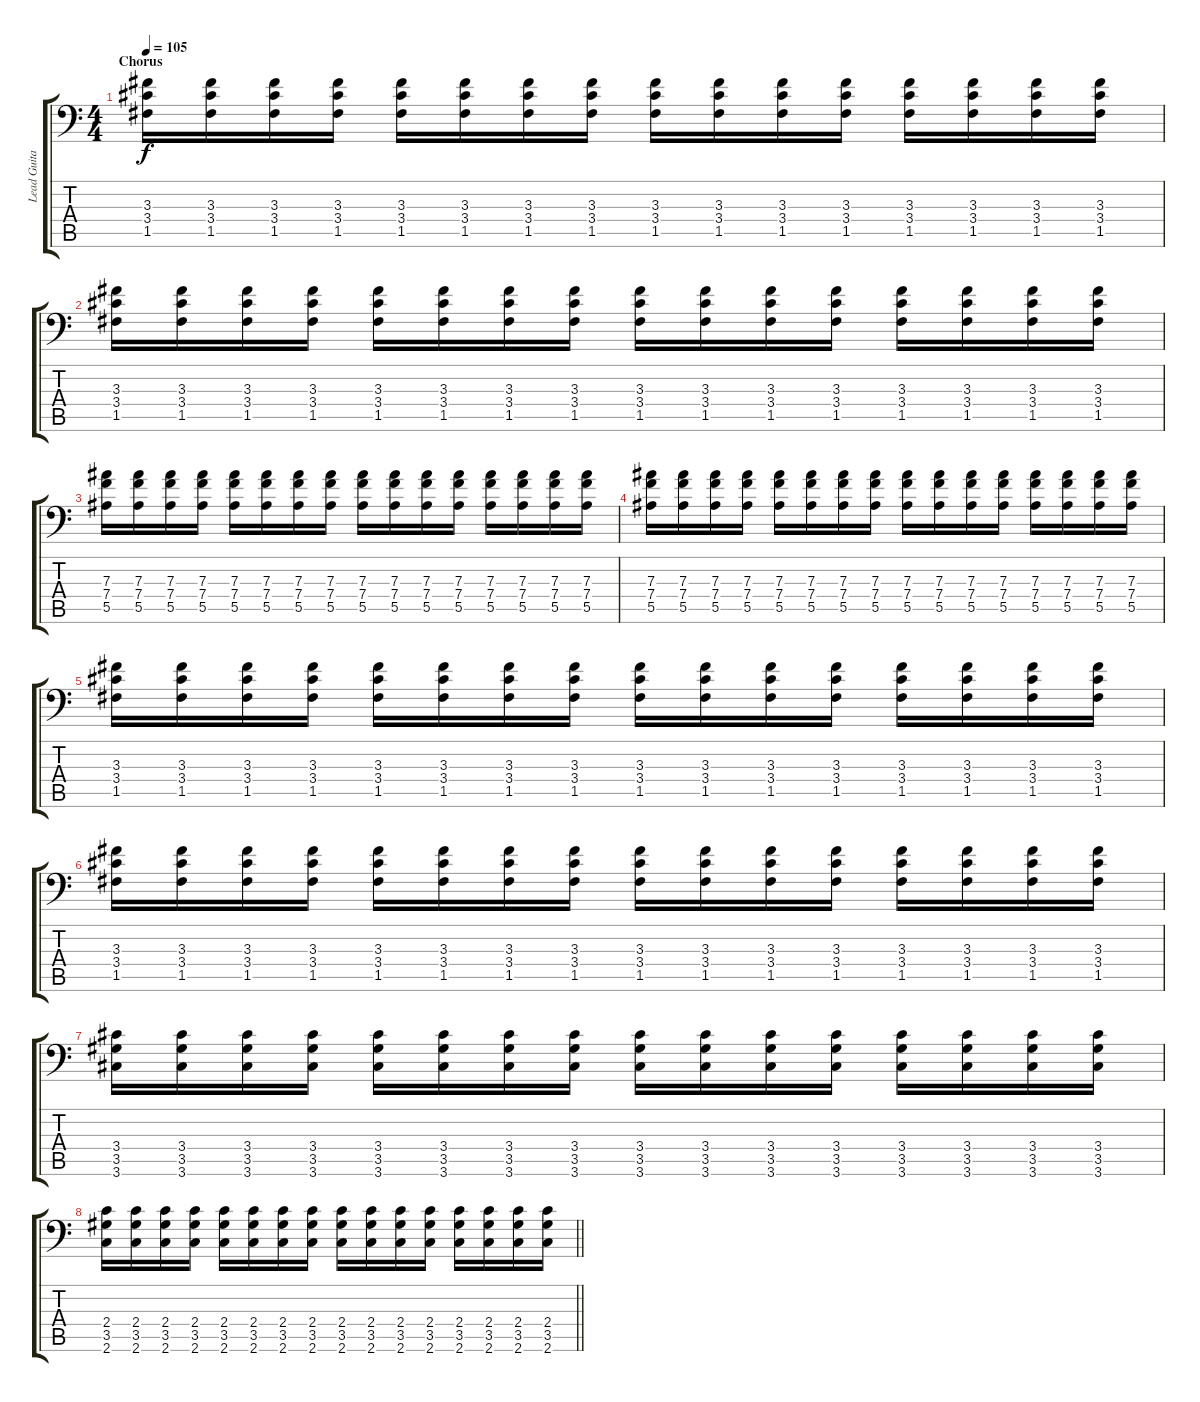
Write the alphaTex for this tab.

\track ("Lead Guitar" "Lead Guita") {instrument distortionguitar}
\staff {score tabs}
\tuning (C4 G3 Eb3 Bb2 F2 Bb1) {hide}
\ts (4 4)
\section ("" "Chorus")
\tempo 105
\clef f4
\ks c
(3.3 3.4 1.5).16{dy f} (3.3 3.4 1.5).16 (3.3 3.4 1.5).16 (3.3 3.4 1.5).16 (3.3 3.4 1.5).16 (3.3 3.4 1.5).16 (3.3 3.4 1.5).16 (3.3 3.4 1.5).16 (3.3 3.4 1.5).16 (3.3 3.4 1.5).16 (3.3 3.4 1.5).16 (3.3 3.4 1.5).16 (3.3 3.4 1.5).16 (3.3 3.4 1.5).16 (3.3 3.4 1.5).16 (3.3 3.4 1.5).16 |
(3.3 3.4 1.5).16 (3.3 3.4 1.5).16 (3.3 3.4 1.5).16 (3.3 3.4 1.5).16 (3.3 3.4 1.5).16 (3.3 3.4 1.5).16 (3.3 3.4 1.5).16 (3.3 3.4 1.5).16 (3.3 3.4 1.5).16 (3.3 3.4 1.5).16 (3.3 3.4 1.5).16 (3.3 3.4 1.5).16 (3.3 3.4 1.5).16 (3.3 3.4 1.5).16 (3.3 3.4 1.5).16 (3.3 3.4 1.5).16 |
(7.3 7.4 5.5).16 (7.3 7.4 5.5).16 (7.3 7.4 5.5).16 (7.3 7.4 5.5).16 (7.3 7.4 5.5).16 (7.3 7.4 5.5).16 (7.3 7.4 5.5).16 (7.3 7.4 5.5).16 (7.3 7.4 5.5).16 (7.3 7.4 5.5).16 (7.3 7.4 5.5).16 (7.3 7.4 5.5).16 (7.3 7.4 5.5).16 (7.3 7.4 5.5).16 (7.3 7.4 5.5).16 (7.3 7.4 5.5).16 |
(7.3 7.4 5.5).16 (7.3 7.4 5.5).16 (7.3 7.4 5.5).16 (7.3 7.4 5.5).16 (7.3 7.4 5.5).16 (7.3 7.4 5.5).16 (7.3 7.4 5.5).16 (7.3 7.4 5.5).16 (7.3 7.4 5.5).16 (7.3 7.4 5.5).16 (7.3 7.4 5.5).16 (7.3 7.4 5.5).16 (7.3 7.4 5.5).16 (7.3 7.4 5.5).16 (7.3 7.4 5.5).16 (7.3 7.4 5.5).16 |
(3.3 3.4 1.5).16 (3.3 3.4 1.5).16 (3.3 3.4 1.5).16 (3.3 3.4 1.5).16 (3.3 3.4 1.5).16 (3.3 3.4 1.5).16 (3.3 3.4 1.5).16 (3.3 3.4 1.5).16 (3.3 3.4 1.5).16 (3.3 3.4 1.5).16 (3.3 3.4 1.5).16 (3.3 3.4 1.5).16 (3.3 3.4 1.5).16 (3.3 3.4 1.5).16 (3.3 3.4 1.5).16 (3.3 3.4 1.5).16 |
(3.3 3.4 1.5).16 (3.3 3.4 1.5).16 (3.3 3.4 1.5).16 (3.3 3.4 1.5).16 (3.3 3.4 1.5).16 (3.3 3.4 1.5).16 (3.3 3.4 1.5).16 (3.3 3.4 1.5).16 (3.3 3.4 1.5).16 (3.3 3.4 1.5).16 (3.3 3.4 1.5).16 (3.3 3.4 1.5).16 (3.3 3.4 1.5).16 (3.3 3.4 1.5).16 (3.3 3.4 1.5).16 (3.3 3.4 1.5).16 |
(3.4 3.5 3.6).16 (3.4 3.5 3.6).16 (3.4 3.5 3.6).16 (3.4 3.5 3.6).16 (3.4 3.5 3.6).16 (3.4 3.5 3.6).16 (3.4 3.5 3.6).16 (3.4 3.5 3.6).16 (3.4 3.5 3.6).16 (3.4 3.5 3.6).16 (3.4 3.5 3.6).16 (3.4 3.5 3.6).16 (3.4 3.5 3.6).16 (3.4 3.5 3.6).16 (3.4 3.5 3.6).16 (3.4 3.5 3.6).16 |
\barLineRight lightlight
(2.4 3.5 2.6).16 (2.4 3.5 2.6).16 (2.4 3.5 2.6).16 (2.4 3.5 2.6).16 (2.4 3.5 2.6).16 (2.4 3.5 2.6).16 (2.4 3.5 2.6).16 (2.4 3.5 2.6).16 (2.4 3.5 2.6).16 (2.4 3.5 2.6).16 (2.4 3.5 2.6).16 (2.4 3.5 2.6).16 (2.4 3.5 2.6).16 (2.4 3.5 2.6).16 (2.4 3.5 2.6).16 (2.4 3.5 2.6).16
